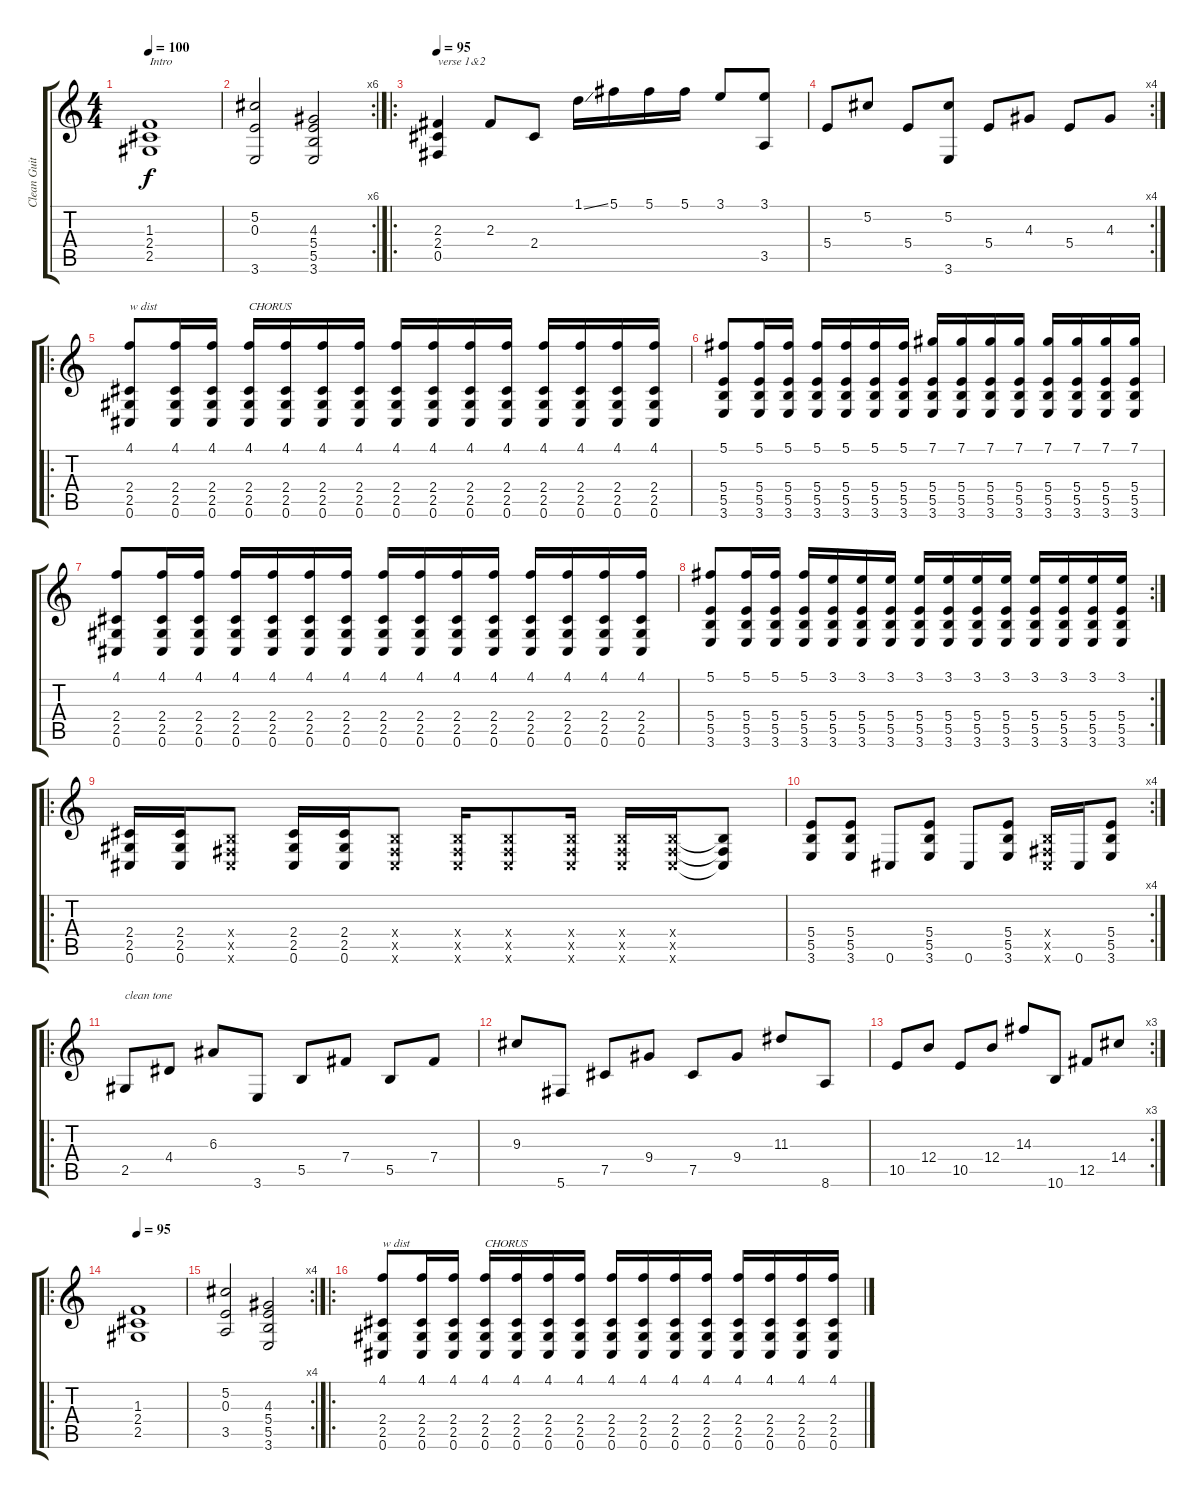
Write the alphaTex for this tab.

\track ("Clean Guitar" "Clean Guit") {instrument electricguitarclean}
\staff {score tabs}
\tuning (Db4 Ab3 E3 B2 Gb2 Db2) {hide}
\ts (4 4)
\tempo 100
\tempo 88
\tempo 100
\clef g2
\ks c
(1.3 2.4 2.5).1{txt "Intro" dy f instrument electricguitarclean} |
\rc 6
(5.2 0.3 3.6).2 (4.3 5.4 5.5 3.6).2 |
\ro
\tempo 95
(2.3 2.4 0.5).4{txt "verse 1&2"} 2.3.8 2.4.8 1.1{ss}.16 5.1.16 5.1.16 5.1.16 3.1.8 (3.1 3.5).8 |
\rc 4
5.4.8 5.2.8 5.4.8 (5.2 3.6).8 5.4.8 4.3.8 5.4.8 4.3.8 |
\ro
(4.1 2.4 2.5 0.6).8{txt "w dist" volume 16 instrument distortionguitar} (4.1 2.4 2.5 0.6).16 (4.1 2.4 2.5 0.6).16 (4.1 2.4 2.5 0.6).16{txt "CHORUS"} (4.1 2.4 2.5 0.6).16 (4.1 2.4 2.5 0.6).16 (4.1 2.4 2.5 0.6).16 (4.1 2.4 2.5 0.6).16 (4.1 2.4 2.5 0.6).16 (4.1 2.4 2.5 0.6).16 (4.1 2.4 2.5 0.6).16 (4.1 2.4 2.5 0.6).16 (4.1 2.4 2.5 0.6).16 (4.1 2.4 2.5 0.6).16 (4.1 2.4 2.5 0.6).16 |
(5.1 5.4 5.5 3.6).8 (5.1 5.4 5.5 3.6).16 (5.1 5.4 5.5 3.6).16 (5.1 5.4 5.5 3.6).16 (5.1 5.4 5.5 3.6).16 (5.1 5.4 5.5 3.6).16 (5.1 5.4 5.5 3.6).16 (7.1 5.4 5.5 3.6).16 (7.1 5.4 5.5 3.6).16 (7.1 5.4 5.5 3.6).16 (7.1 5.4 5.5 3.6).16 (7.1 5.4 5.5 3.6).16 (7.1 5.4 5.5 3.6).16 (7.1 5.4 5.5 3.6).16 (7.1 5.4 5.5 3.6).16 |
(4.1 2.4 2.5 0.6).8 (4.1 2.4 2.5 0.6).16 (4.1 2.4 2.5 0.6).16 (4.1 2.4 2.5 0.6).16 (4.1 2.4 2.5 0.6).16 (4.1 2.4 2.5 0.6).16 (4.1 2.4 2.5 0.6).16 (4.1 2.4 2.5 0.6).16 (4.1 2.4 2.5 0.6).16 (4.1 2.4 2.5 0.6).16 (4.1 2.4 2.5 0.6).16 (4.1 2.4 2.5 0.6).16 (4.1 2.4 2.5 0.6).16 (4.1 2.4 2.5 0.6).16 (4.1 2.4 2.5 0.6).16 |
\rc 2
(5.1 5.4 5.5 3.6).8 (5.1 5.4 5.5 3.6).16 (5.1 5.4 5.5 3.6).16 (5.1 5.4 5.5 3.6).16 (3.1 5.4 5.5 3.6).16 (3.1 5.4 5.5 3.6).16 (3.1 5.4 5.5 3.6).16 (3.1 5.4 5.5 3.6).16 (3.1 5.4 5.5 3.6).16 (3.1 5.4 5.5 3.6).16 (3.1 5.4 5.5 3.6).16 (3.1 5.4 5.5 3.6).16 (3.1 5.4 5.5 3.6).16 (3.1 5.4 5.5 3.6).16 (3.1 5.4 5.5 3.6).16 |
\ro
(2.4 2.5 0.6).16 (2.4 2.5 0.6).16 (0.4{x} 0.5{x} 0.6{x}).8 (2.4 2.5 0.6).16 (2.4 2.5 0.6).16 (0.4{x} 0.5{x} 0.6{x}).8 (0.4{x} 0.5{x} 0.6{x}).16 (0.4{x} 0.5{x} 0.6{x}).8 (0.4{x} 0.5{x} 0.6{x}).16 (0.4{x} 0.5{x} 0.6{x}).16 (0.4{x} 0.5{x} 0.6{x}).16 (0.4{t} 0.5{t} 0.6{t}).8 |
\rc 4
(5.4 5.5 3.6).8 (5.4 5.5 3.6).8 0.6.8 (5.4 5.5 3.6).8 0.6.8 (5.4 5.5 3.6).8 (0.4{x} 0.5{x} 0.6{x}).16 0.6.16 (5.4 5.5 3.6).8 |
\ro
2.5.8{txt "clean tone" instrument electricguitarclean} 4.4.8 6.3.8 3.6.8 5.5.8 7.4.8 5.5.8 7.4.8 |
9.3.8 5.6.8 7.5.8 9.4.8 7.5.8 9.4.8 11.3.8 8.6.8 |
\rc 3
10.5.8 12.4.8 10.5.8 12.4.8 14.3.8 10.6.8 12.5.8 14.4.8 |
\ro
\tempo 95
(1.3 2.4 2.5).1 |
\rc 4
(5.2 0.3 3.5).2 (4.3 5.4 5.5 3.6).2 |
\ro
(4.1 2.4 2.5 0.6).8{txt "w dist" volume 16 instrument distortionguitar} (4.1 2.4 2.5 0.6).16 (4.1 2.4 2.5 0.6).16 (4.1 2.4 2.5 0.6).16{txt "CHORUS"} (4.1 2.4 2.5 0.6).16 (4.1 2.4 2.5 0.6).16 (4.1 2.4 2.5 0.6).16 (4.1 2.4 2.5 0.6).16 (4.1 2.4 2.5 0.6).16 (4.1 2.4 2.5 0.6).16 (4.1 2.4 2.5 0.6).16 (4.1 2.4 2.5 0.6).16 (4.1 2.4 2.5 0.6).16 (4.1 2.4 2.5 0.6).16 (4.1 2.4 2.5 0.6).16
